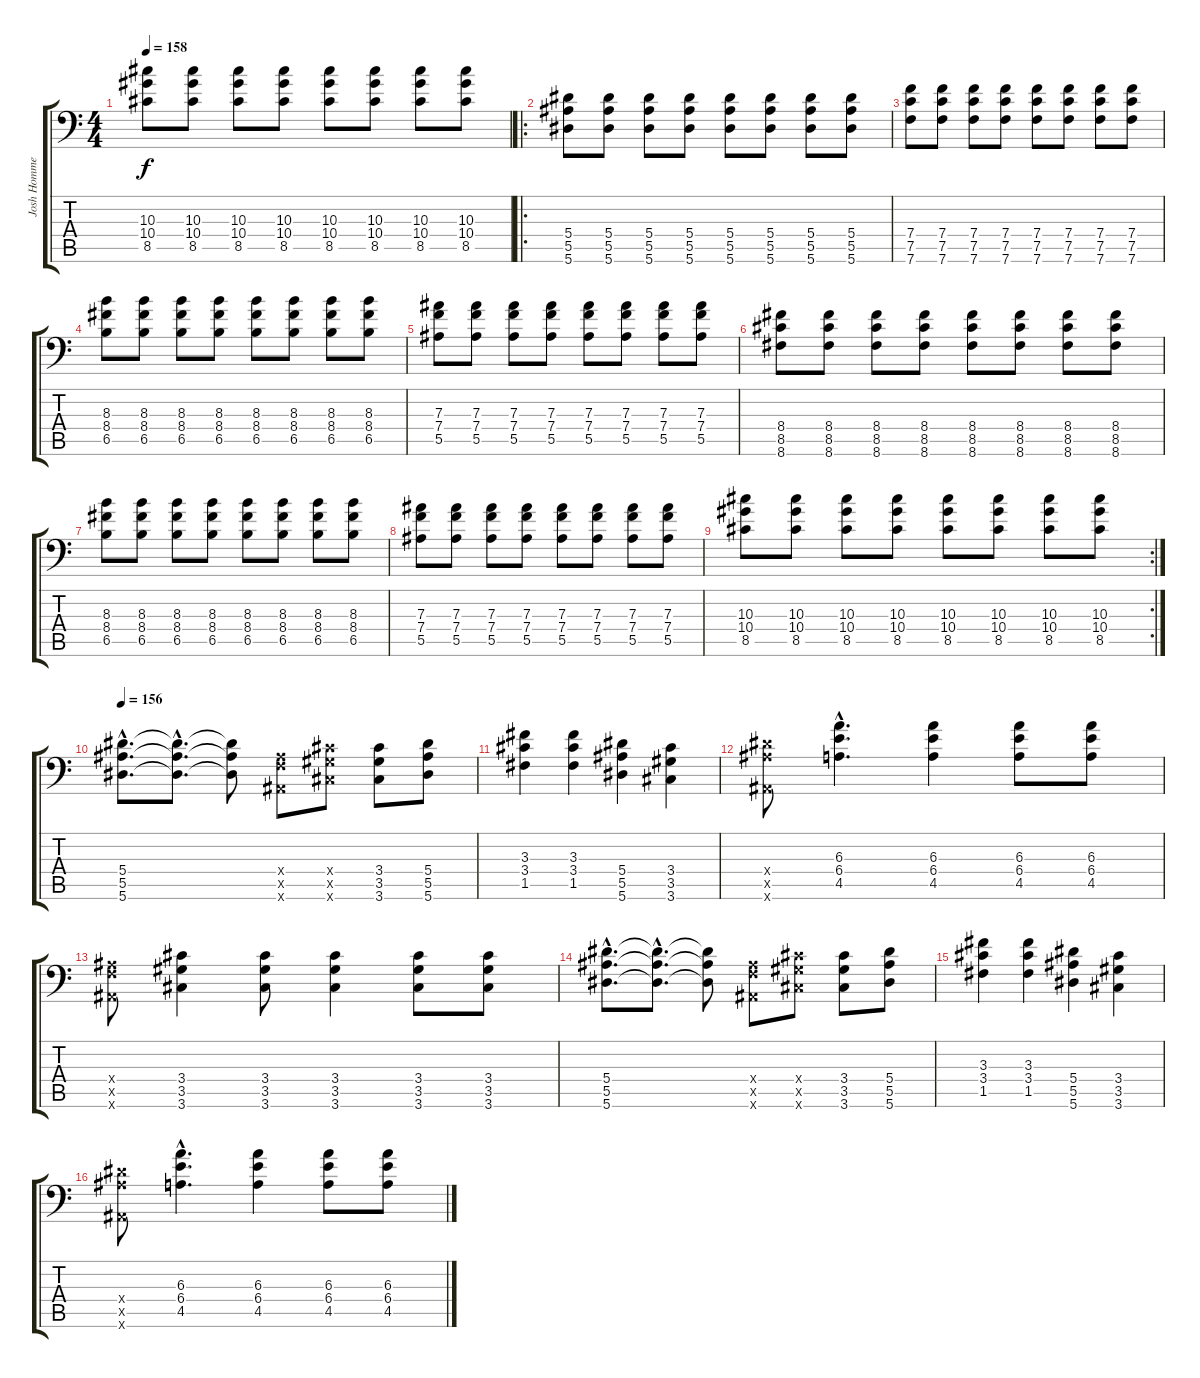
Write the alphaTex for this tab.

\track ("Josh Homme" "Josh Homme") {instrument distortionguitar}
\staff {score tabs}
\tuning (C4 G3 Eb3 Bb2 F2 Bb1) {hide}
\ts (4 4)
\tempo 158
\clef f4
\ks c
(10.3 10.4 8.5).8{dy f} (10.3 10.4 8.5).8 (10.3 10.4 8.5).8 (10.3 10.4 8.5).8 (10.3 10.4 8.5).8 (10.3 10.4 8.5).8 (10.3 10.4 8.5).8 (10.3 10.4 8.5).8 |
\ro
(5.4 5.5 5.6).8 (5.4 5.5 5.6).8 (5.4 5.5 5.6).8 (5.4 5.5 5.6).8 (5.4 5.5 5.6).8 (5.4 5.5 5.6).8 (5.4 5.5 5.6).8 (5.4 5.5 5.6).8 |
(7.4 7.5 7.6).8 (7.4 7.5 7.6).8 (7.4 7.5 7.6).8 (7.4 7.5 7.6).8 (7.4 7.5 7.6).8 (7.4 7.5 7.6).8 (7.4 7.5 7.6).8 (7.4 7.5 7.6).8 |
(8.3 8.4 6.5).8 (8.3 8.4 6.5).8 (8.3 8.4 6.5).8 (8.3 8.4 6.5).8 (8.3 8.4 6.5).8 (8.3 8.4 6.5).8 (8.3 8.4 6.5).8 (8.3 8.4 6.5).8 |
(7.3 7.4 5.5).8 (7.3 7.4 5.5).8 (7.3 7.4 5.5).8 (7.3 7.4 5.5).8 (7.3 7.4 5.5).8 (7.3 7.4 5.5).8 (7.3 7.4 5.5).8 (7.3 7.4 5.5).8 |
(8.4 8.5 8.6).8 (8.4 8.5 8.6).8 (8.4 8.5 8.6).8 (8.4 8.5 8.6).8 (8.4 8.5 8.6).8 (8.4 8.5 8.6).8 (8.4 8.5 8.6).8 (8.4 8.5 8.6).8 |
(8.3 8.4 6.5).8 (8.3 8.4 6.5).8 (8.3 8.4 6.5).8 (8.3 8.4 6.5).8 (8.3 8.4 6.5).8 (8.3 8.4 6.5).8 (8.3 8.4 6.5).8 (8.3 8.4 6.5).8 |
(7.3 7.4 5.5).8 (7.3 7.4 5.5).8 (7.3 7.4 5.5).8 (7.3 7.4 5.5).8 (7.3 7.4 5.5).8 (7.3 7.4 5.5).8 (7.3 7.4 5.5).8 (7.3 7.4 5.5).8 |
\rc 2
(10.3 10.4 8.5).8 (10.3 10.4 8.5).8 (10.3 10.4 8.5).8 (10.3 10.4 8.5).8 (10.3 10.4 8.5).8 (10.3 10.4 8.5).8 (10.3 10.4 8.5).8 (10.3 10.4 8.5).8 |
\tempo 156
(5.4{hac} 5.5{hac} 5.6{hac}).8{d} (5.4{hac t} 5.5{hac t} 5.6{hac t}).8{d} (5.4{t} 5.5{t} 5.6{t}).8 (0.4{x} 0.5{x} 0.6{x}).8 (3.4{x} 3.5{x} 3.6{x}).8 (3.4 3.5 3.6).8 (5.4 5.5 5.6).8 |
(3.3 3.4 1.5).4 (3.3 3.4 1.5).4 (5.4 5.5 5.6).4 (3.4 3.5 3.6).4 |
(5.4{x} 5.5{x} 0.6{x}).8 (6.3{hac} 6.4{hac} 4.5{hac}).4{d} (6.3 6.4 4.5).4 (6.3 6.4 4.5).8 (6.3 6.4 4.5).8 |
(0.4{x} 0.5{x} 0.6{x}).8 (3.4 3.5 3.6).4 (3.4 3.5 3.6).8 (3.4 3.5 3.6).4 (3.4 3.5 3.6).8 (3.4 3.5 3.6).8 |
(5.4{hac} 5.5{hac} 5.6{hac}).8{d} (5.4{hac t} 5.5{hac t} 5.6{hac t}).8{d} (5.4{t} 5.5{t} 5.6{t}).8 (0.4{x} 0.5{x} 0.6{x}).8 (3.4{x} 3.5{x} 3.6{x}).8 (3.4 3.5 3.6).8 (5.4 5.5 5.6).8 |
(3.3 3.4 1.5).4 (3.3 3.4 1.5).4 (5.4 5.5 5.6).4 (3.4 3.5 3.6).4 |
(5.4{x} 5.5{x} 0.6{x}).8 (6.3{hac} 6.4{hac} 4.5{hac}).4{d} (6.3 6.4 4.5).4 (6.3 6.4 4.5).8 (6.3 6.4 4.5).8
